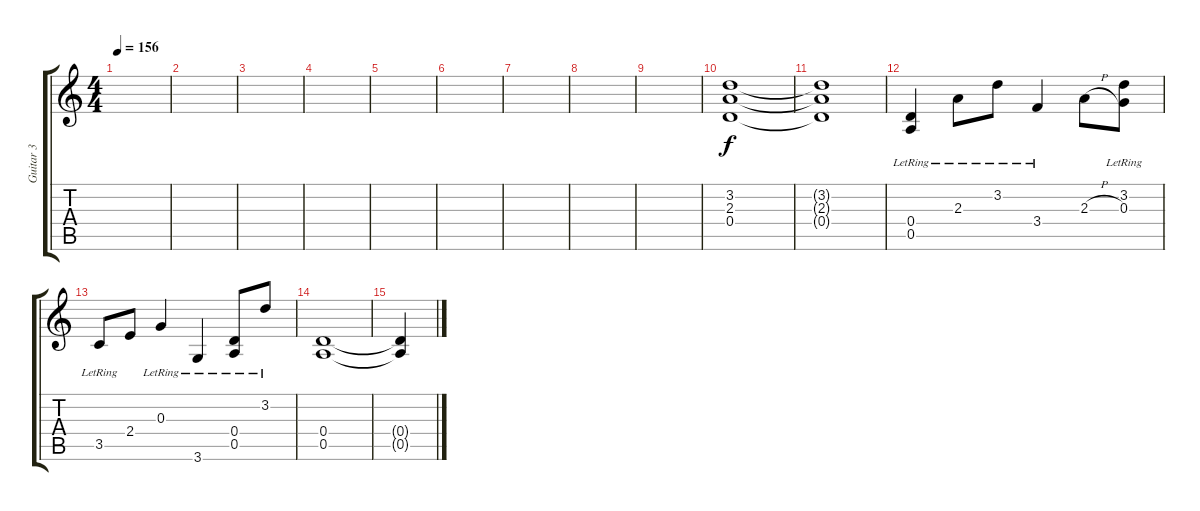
\track ("Guitar 3" "Guitar 3") {instrument overdrivenguitar}
\staff {score tabs}
\tuning (E4 B3 G3 D3 A2 E2) {hide}
\ts (4 4)
\tempo 156
\clef g2
\ks c
|
|
|
|
|
|
|
|
|
(3.2 2.3 0.4).1 |
(3.2{t} 2.3{t} 0.4{t}).1 |
(0.4{lr} 0.5{lr}).4 2.3{lr}.8 3.2{lr}.8 3.4{lr}.4 2.3{h}.8 (3.2{lr} 0.3{lr}).8 |
3.5{lr}.8 2.4.8 0.3{lr}.4 3.6{lr}.4 (0.4{lr} 0.5{lr}).8 3.2{lr}.8 |
(0.4 0.5).1 |
(0.4{t} 0.5{t}).4
